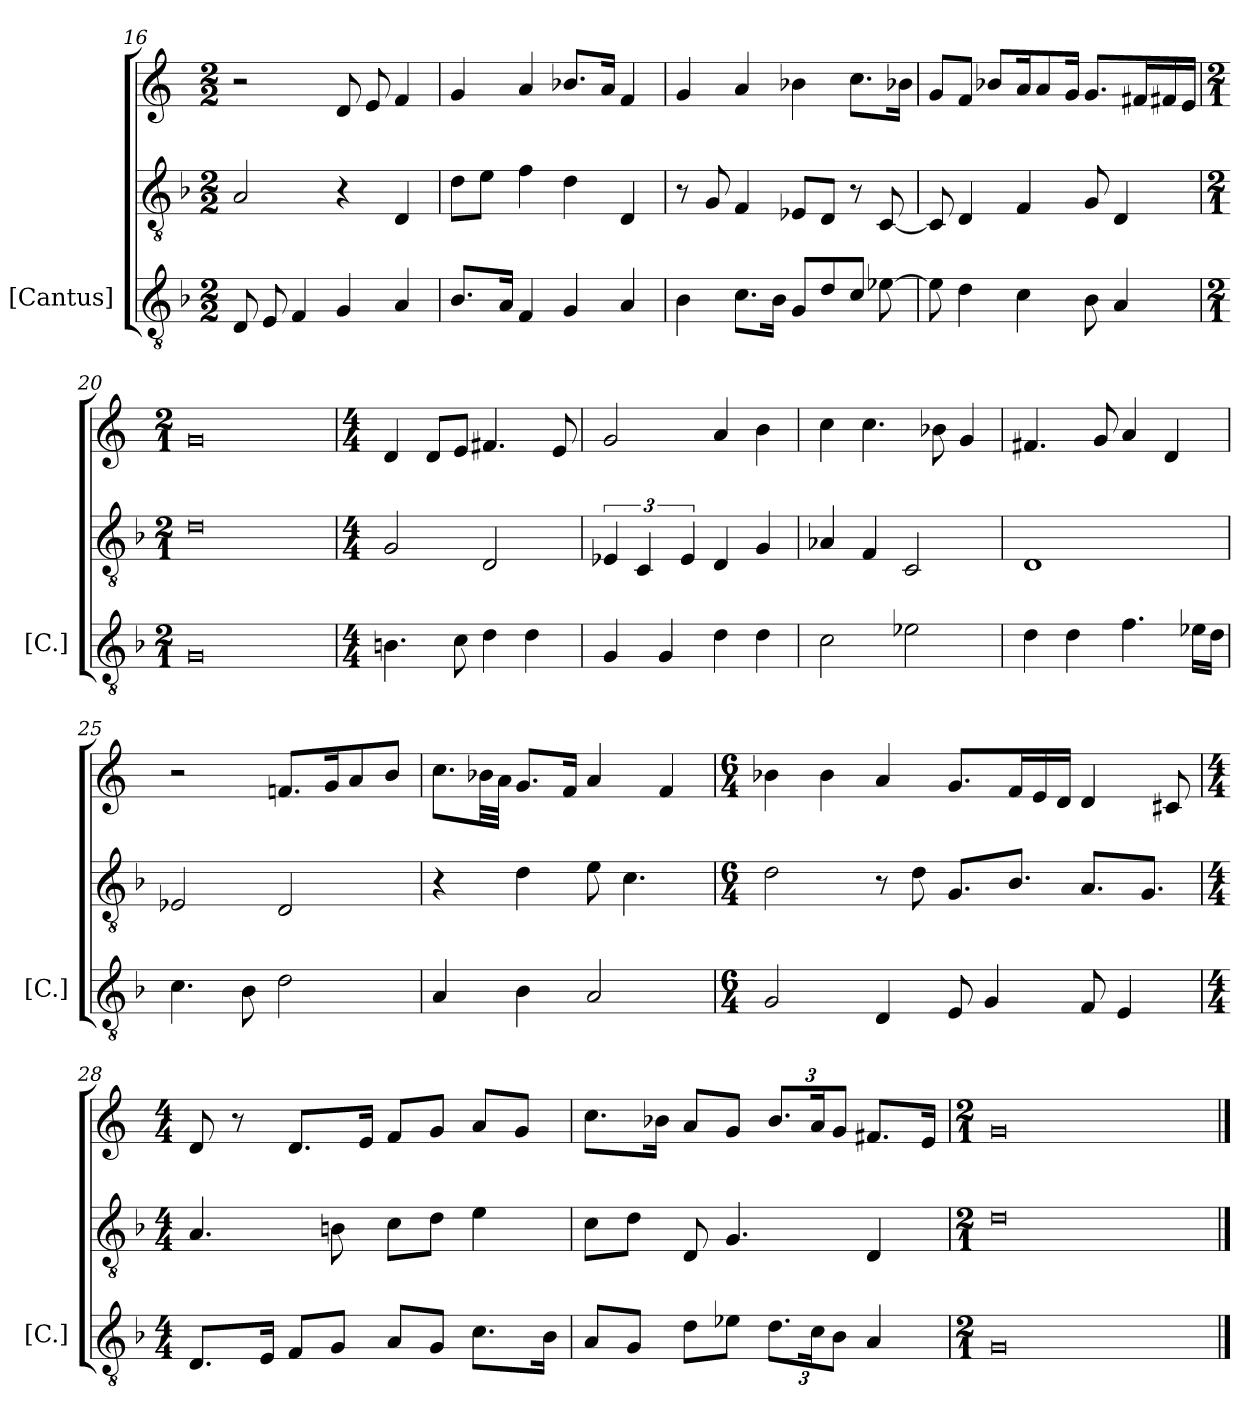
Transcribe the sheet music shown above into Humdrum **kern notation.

**kern	**kern	**kern
*part1	*part1	*part1
*staff3	*staff2	*staff1
*I"[Cantus]	*	*
*I'[C.]	*	*
*clefGv2	*clefGv2	*clefG2
*ITrd7c12	*	*
*k[b-]	*k[b-]	*k[]
*M2/2	*M2/2	*M2/2
=16	=16	=16
8DD/	2A/	2r
8EE/	.	.
4FF/	.	.
4GG/	4r	8d/
.	.	8e/
4AA/	4D/	4f/
=17	=17	=17
8.BB-/L	8d\L	4g/
.	8e\J	.
16AA/Jk	.	.
4FF/	4f\	4a/
4GG/	4d\	8.b-X/L
.	.	16a/Jk
4AA/	4D/	4f/
=18	=18	=18
4BB-\	8r	4g/
.	8G/	.
8.C\L	4F/	4a/
16BB-\Jk	.	.
8GG/L	8E-X/L	4b-X\
8D/	8D/J	.
8C/J	8r	8.cc\L
[8E-X\	[8C/	.
.	.	16b-X\Jk
=19	=19	=19
8E-\]	8C/]	8g/L
4D\	4D/	8f/J
.	.	8b-X/L
4C\	4F/	16a/k
.	.	8a/
.	.	16g/Jk
8BB-\	8G/	8.g/L
4AA/	4D/	.
.	.	16f#X/L
.	.	16f#X/
.	.	16e/JJ
=20	=20	=20
*M2/1	*M2/1	*M2/1
0GG	0d	0g
=21	=21	=21
*M4/4	*M4/4	*M4/4
4.BBn\	2G/	4d/
.	.	8d/L
8C\	.	8e/J
4D\	2D/	4.f#X/
4D\	.	.
.	.	8e/
=22	=22	=22
4GG/	6E-X/	2g/
.	6C/	.
4GG/	.	.
.	6E-/	.
4D\	4D/	4a/
4D\	4G/	4b\
=23	=23	=23
2C\	4A-X/	4cc\
.	4F/	4.cc\
2E-X\	2C/	.
.	.	8b-X\
.	.	4g/
=24	=24	=24
4D\	1D	4.f#X/
4D\	.	.
.	.	8g/
4.F\	.	4a/
.	.	4d/
16E-X\LL	.	.
16D\JJ	.	.
=25	=25	=25
4.C\	2E-X/	2r
8BB-\	.	.
2D\	2D/	8.fn/L
.	.	16g/k
.	.	8a/
.	.	8b/J
=26	=26	=26
4AA/	4r	8.cc\L
.	.	32b-X\LL
.	.	32a\JJJ
4BB-\	4d\	8.g/L
.	.	16f/Jk
2AA/	8e\	4a/
.	4.c\	.
.	.	4f/
=27	=27	=27
*M6/4	*M6/4	*M6/4
2GG/	2d\	4b-X\
.	.	4b-\
4DD/	8r	4a/
.	8d\	.
8EE/	8.G/L	8.g/L
4GG/	.	.
.	8.B-/J	16f/L
.	.	16e/
.	.	16d/JJ
8FF/	8.A/L	4d/
4EE/	.	.
.	8.G/J	.
.	.	8c#X/
=28	=28	=28
*M4/4	*M4/4	*M4/4
8.DD/L	4.A/	8d/
.	.	8r
16EE/Jk	.	.
8FF/L	.	8.d/L
8GG/J	8Bn\	.
.	.	16e/Jk
8AA/L	8c\L	8f/L
8GG/J	8d\J	8g/J
8.C\L	4e\	8a/L
.	.	8g/J
16BB-\Jk	.	.
=29	=29	=29
8AA/L	8c\L	8.cc\L
8GG/J	8d\J	.
.	.	16b-X\Jk
8D\L	8D/	8a/L
8E-X\J	4.G/	8g/J
*Xbrackettup	*	*Xbrackettup
12.D\L	.	12.b-/L
24C\k	.	24a/k
12BB-\J	.	12g/J
4AA/	4D/	8.f#X/L
.	.	16e/Jk
=30	=30	=30
*M2/1	*M2/1	*M2/1
0GG	0d	0g
==	==	==
*-	*-	*-
